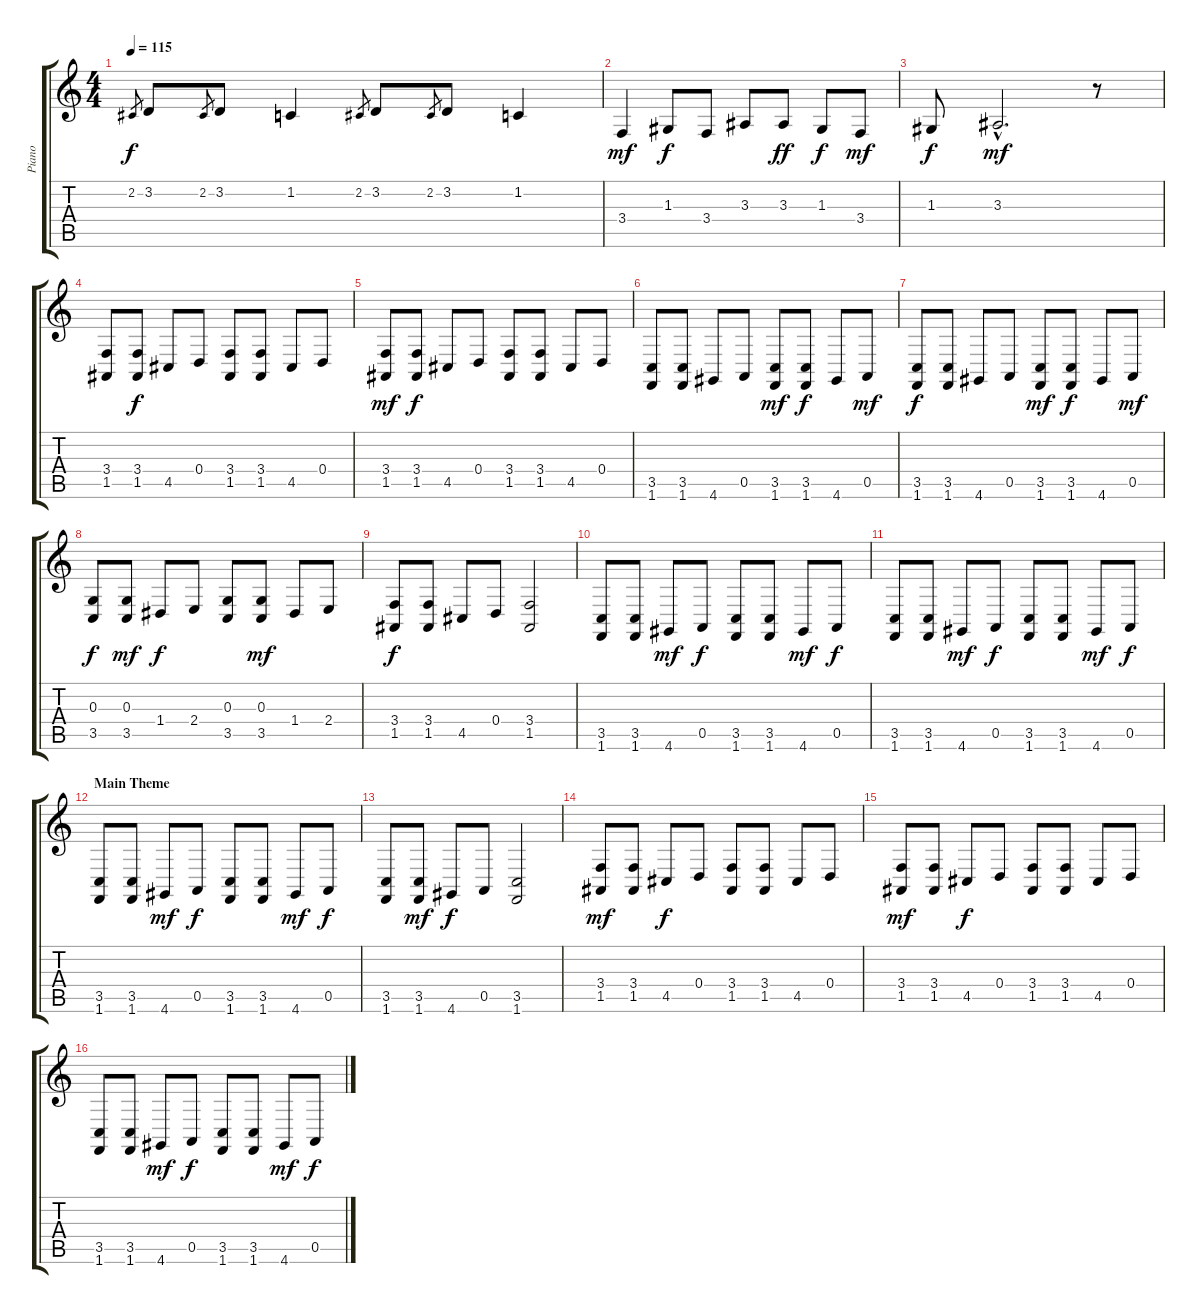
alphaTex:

\track ("Piano" "Piano") {instrument brightacousticpiano}
\staff {score tabs}
\tuning (E4 B3 G3 D3 A2 E2) {hide}
\ts (4 4)
\tempo 115
\clef g2
\ks c
2.2.8{gr dy f} 3.2.8 2.2.8{gr} 3.2.8 1.2.4 2.2.8{gr} 3.2.8 2.2.8{gr} 3.2.8 1.2.4 |
3.4.4{dy mf} 1.3.8{dy f} 3.4.8 3.3.8 3.3.8{dy ff} 1.3.8{dy f} 3.4.8{dy mf} |
1.3.8{dy f} 3.3{hac}.2{d dy mf} r.8 |
(3.4 1.5).8 (3.4 1.5).8{dy f} 4.5.8 0.4.8 (3.4 1.5).8 (3.4 1.5).8 4.5.8 0.4.8 |
(3.4 1.5).8{dy mf} (3.4 1.5).8{dy f} 4.5.8 0.4.8 (3.4 1.5).8 (3.4 1.5).8 4.5.8 0.4.8 |
(3.5 1.6).8 (3.5 1.6).8 4.6.8 0.5.8 (3.5 1.6).8{dy mf} (3.5 1.6).8{dy f} 4.6.8 0.5.8{dy mf} |
(3.5 1.6).8{dy f} (3.5 1.6).8 4.6.8 0.5.8 (3.5 1.6).8{dy mf} (3.5 1.6).8{dy f} 4.6.8 0.5.8{dy mf} |
(0.3 3.5).8{dy f} (0.3 3.5).8{dy mf} 1.4.8{dy f} 2.4.8 (0.3 3.5).8 (0.3 3.5).8{dy mf} 1.4.8 2.4.8 |
(3.4 1.5).8{dy f} (3.4 1.5).8 4.5.8 0.4.8 (3.4 1.5).2 |
(3.5 1.6).8 (3.5 1.6).8 4.6.8{dy mf} 0.5.8{dy f} (3.5 1.6).8 (3.5 1.6).8 4.6.8{dy mf} 0.5.8{dy f} |
(3.5 1.6).8 (3.5 1.6).8 4.6.8{dy mf} 0.5.8{dy f} (3.5 1.6).8 (3.5 1.6).8 4.6.8{dy mf} 0.5.8{dy f} |
\section ("" "Main Theme")
(3.5 1.6).8 (3.5 1.6).8 4.6.8{dy mf} 0.5.8{dy f} (3.5 1.6).8 (3.5 1.6).8 4.6.8{dy mf} 0.5.8{dy f} |
(3.5 1.6).8 (3.5 1.6).8{dy mf} 4.6.8{dy f} 0.5.8 (3.5 1.6).2 |
(3.4 1.5).8{dy mf} (3.4 1.5).8 4.5.8{dy f} 0.4.8 (3.4 1.5).8 (3.4 1.5).8 4.5.8 0.4.8 |
(3.4 1.5).8{dy mf} (3.4 1.5).8 4.5.8{dy f} 0.4.8 (3.4 1.5).8 (3.4 1.5).8 4.5.8 0.4.8 |
(3.5 1.6).8 (3.5 1.6).8 4.6.8{dy mf} 0.5.8{dy f} (3.5 1.6).8 (3.5 1.6).8 4.6.8{dy mf} 0.5.8{dy f}
